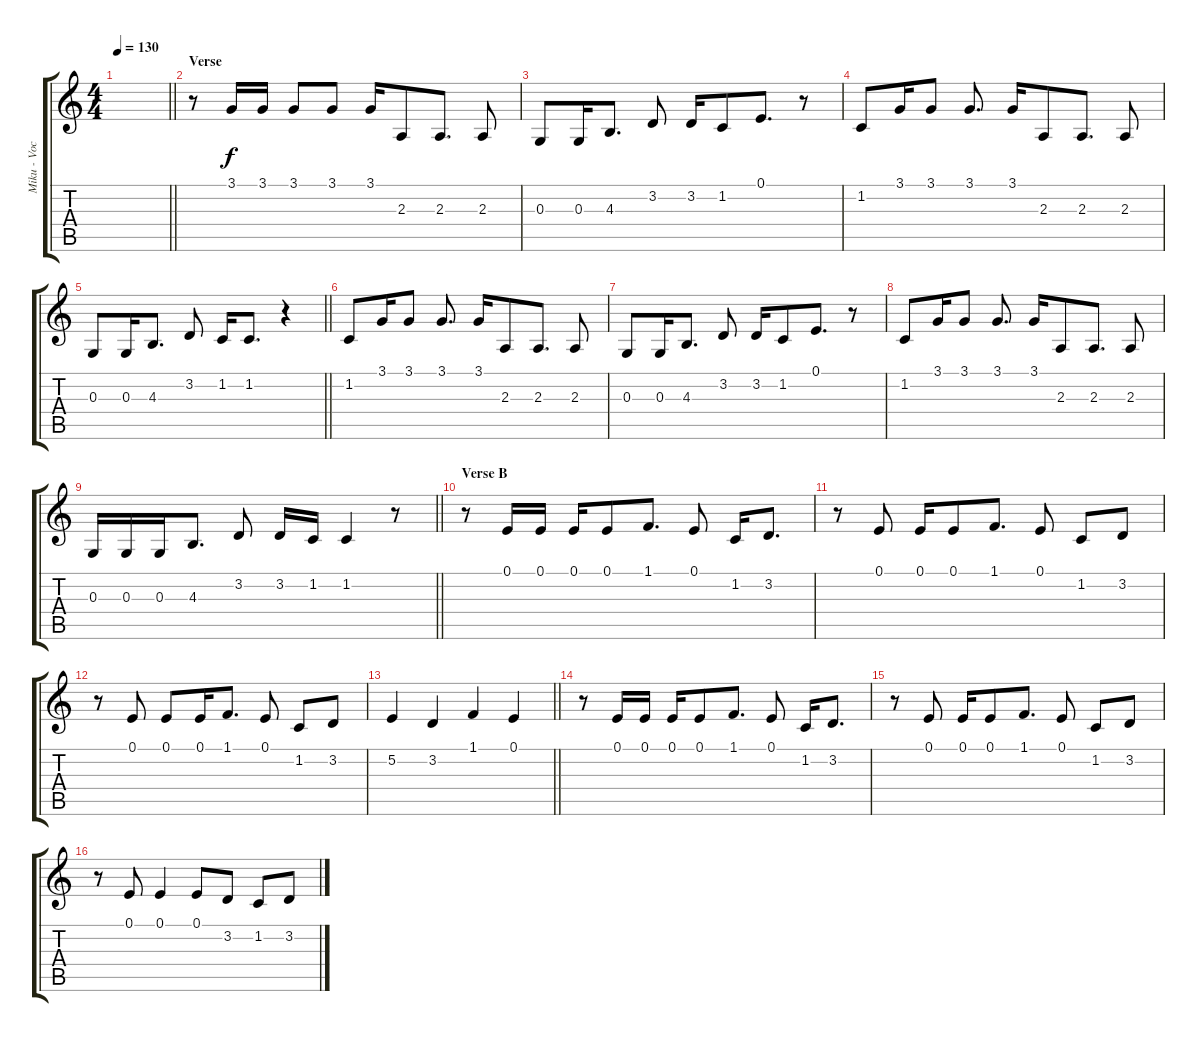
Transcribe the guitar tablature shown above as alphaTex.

\track ("Miku - Vocals" "Miku - Voc") {instrument lead6voice}
\staff {score tabs}
\tuning (E4 B3 G3 D3 A2 E2) {hide}
\ts (4 4)
\tempo 130
\clef g2
\barLineRight lightlight
\ks c
|
\section ("" "Verse")
r.8 3.1.16 3.1.16 3.1.8 3.1.8 3.1.16 2.3.8 2.3.8{d} 2.3.8 |
0.3.8 0.3.16 4.3.8{d} 3.2.8 3.2.16 1.2.8 0.1.8{d} r.8 |
1.2.8 3.1.16 3.1.8 3.1.8{d} 3.1.16 2.3.8 2.3.8{d} 2.3.8 |
\barLineRight lightlight
0.3.8 0.3.16 4.3.8{d} 3.2.8 1.2.16 1.2.8{d} r.4 |
1.2.8 3.1.16 3.1.8 3.1.8{d} 3.1.16 2.3.8 2.3.8{d} 2.3.8 |
0.3.8 0.3.16 4.3.8{d} 3.2.8 3.2.16 1.2.8 0.1.8{d} r.8 |
1.2.8 3.1.16 3.1.8 3.1.8{d} 3.1.16 2.3.8 2.3.8{d} 2.3.8 |
\barLineRight lightlight
0.3.16 0.3.16 0.3.16 4.3.8{d} 3.2.8 3.2.16 1.2.16 1.2.4 r.8 |
\section ("" "Verse B")
r.8 0.1.16 0.1.16 0.1.16 0.1.8 1.1.8{d} 0.1.8 1.2.16 3.2.8{d} |
r.8 0.1.8 0.1.16 0.1.8 1.1.8{d} 0.1.8 1.2.8 3.2.8 |
r.8 0.1.8 0.1.8 0.1.16 1.1.8{d} 0.1.8 1.2.8 3.2.8 |
\barLineRight lightlight
5.2.4 3.2.4 1.1.4 0.1.4 |
r.8 0.1.16 0.1.16 0.1.16 0.1.8 1.1.8{d} 0.1.8 1.2.16 3.2.8{d} |
r.8 0.1.8 0.1.16 0.1.8 1.1.8{d} 0.1.8 1.2.8 3.2.8 |
r.8 0.1.8 0.1.4 0.1.8 3.2.8 1.2.8 3.2.8
